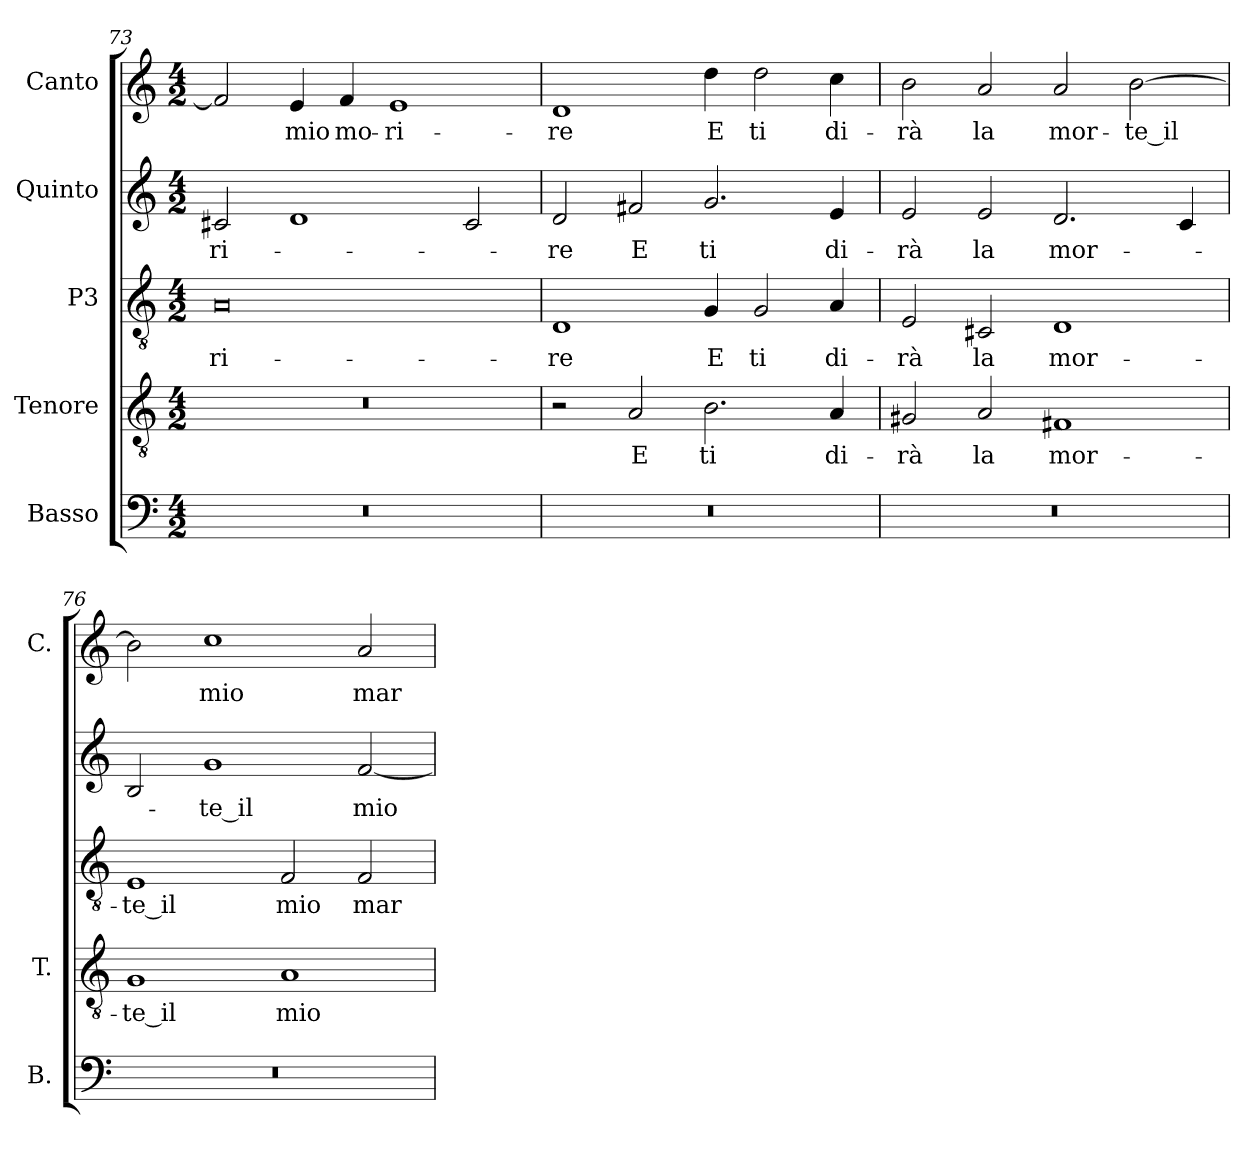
**kern	**kern	**text	**kern	**text	**kern	**text	**kern	**text
*part5	*part4	*part4	*part3	*part3	*part2	*part2	*part1	*part1
*staff5	*staff4	*staff4	*staff3	*staff3	*staff2	*staff2	*staff1	*staff1
*I"Basso	*I"Tenore	*	*I"P3	*	*I"Quinto	*	*I"Canto	*
*I'B.	*I'T.	*	*	*	*	*	*I'C.	*
*clefF4	*clefGv2	*	*clefGv2	*	*clefG2	*	*clefG2	*
*	*ITrd7c12	*	*ITrd7c12	*	*	*	*	*
*k[]	*k[]	*	*k[]	*	*k[]	*	*k[]	*
*C:	*C:	*	*C:	*	*C:	*	*C:	*
*M4/2	*M4/2	*	*M4/2	*	*M4/2	*	*M4/2	*
=73	=73	=73	=73	=73	=73	=73	=73	=73
!LO:N:vis=1	!LO:N:vis=1	!	!	!	!	!	!	!
!	!	!	!	!LO:LY:b:color=#000000	!	!	!	!
!	!	!	!	!	!	!LO:LY:b:color=#000000	!	!
0r	0r	.	0AAi	-ri-	2c#Xi/	-ri-	2fi/]	.
!	!	!	!	!	!	!	!	!LO:LY:b:color=#000000
.	.	.	.	.	1di	.	4ei/	mio
!	!	!	!	!	!	!	!	!LO:LY:b:color=#000000
.	.	.	.	.	.	.	4fi/	mo-
!	!	!	!	!	!	!	!	!LO:LY:b:color=#000000
.	.	.	.	.	.	.	1ei	-ri-
.	.	.	.	.	2c#i/	.	.	.
!!LO:PB:g=z
=74	=74	=74	=74	=74	=74	=74	=74	=74
!LO:N:vis=1	!	!	!	!	!	!	!	!
!	!	!	!	!LO:LY:b:color=#000000	!	!	!	!
!	!	!	!	!	!	!LO:LY:b:color=#000000	!	!
!	!	!	!	!	!	!	!	!LO:LY:b:color=#000000
0r	2r	.	1DDi	-re	2di/	-re	1di	-re
!	!	!LO:LY:b:color=#000000	!	!	!	!	!	!
!	!	!	!	!	!	!LO:LY:b:color=#000000	!	!
.	2AAi/	E	.	.	2f#Xi/	E	.	.
!	!	!LO:LY:b:color=#000000	!	!	!	!	!	!
!	!	!	!	!LO:LY:b:color=#000000	!	!	!	!
!	!	!	!	!	!	!LO:LY:b:color=#000000	!	!
!	!	!	!	!	!	!	!	!LO:LY:b:color=#000000
.	2.BBi\	ti	4GGi/	E	2.gi/	ti	4ddi\	E
!	!	!	!	!LO:LY:b:color=#000000	!	!	!	!
!	!	!	!	!	!	!	!	!LO:LY:b:color=#000000
.	.	.	2GGi/	ti	.	.	2ddi\	ti
!	!	!LO:LY:b:color=#000000	!	!	!	!	!	!
!	!	!	!	!LO:LY:b:color=#000000	!	!	!	!
!	!	!	!	!	!	!LO:LY:b:color=#000000	!	!
!	!	!	!	!	!	!	!	!LO:LY:b:color=#000000
.	4AAi/	di-	4AAi/	di-	4ei/	di-	4cci\	di-
=75	=75	=75	=75	=75	=75	=75	=75	=75
!LO:N:vis=1	!	!	!	!	!	!	!	!
!	!	!LO:LY:b:color=#000000	!	!	!	!	!	!
!	!	!	!	!LO:LY:b:color=#000000	!	!	!	!
!	!	!	!	!	!	!LO:LY:b:color=#000000	!	!
!	!	!	!	!	!	!	!	!LO:LY:b:color=#000000
0r	2GG#Xi/	-rà	2EEi/	-rà	2ei/	-rà	2bi\	-rà
!	!	!LO:LY:b:color=#000000	!	!	!	!	!	!
!	!	!	!	!LO:LY:b:color=#000000	!	!	!	!
!	!	!	!	!	!	!LO:LY:b:color=#000000	!	!
!	!	!	!	!	!	!	!	!LO:LY:b:color=#000000
.	2AAi/	la	2CC#Xi/	la	2ei/	la	2ai/	la
!	!	!LO:LY:b:color=#000000	!	!	!	!	!	!
!	!	!	!	!LO:LY:b:color=#000000	!	!	!	!
!	!	!	!	!	!	!LO:LY:b:color=#000000	!	!
!	!	!	!	!	!	!	!	!LO:LY:b:color=#000000
.	1FF#Xi	mor-	1DDi	mor-	2.di/	mor-	2ai/	mor-
!	!	!	!	!	!	!	!	!LO:LY:b:color=#000000
.	.	.	.	.	.	.	[>2bi\	-te_il
.	.	.	.	.	4ci/	.	.	.
=76	=76	=76	=76	=76	=76	=76	=76	=76
!LO:N:vis=1	!	!	!	!	!	!	!	!
!	!	!LO:LY:b:color=#000000	!	!	!	!	!	!
!	!	!	!	!LO:LY:b:color=#000000	!	!	!	!
0r	1GGi	-te_il	1EEi	-te_il	2Bi/	.	2bi\]	.
!	!	!	!	!	!	!LO:LY:b:color=#000000	!	!
!	!	!	!	!	!	!	!	!LO:LY:b:color=#000000
.	.	.	.	.	1gi	-te_il	1cci	mio
!	!	!LO:LY:b:color=#000000	!	!	!	!	!	!
!	!	!	!	!LO:LY:b:color=#000000	!	!	!	!
.	1AAi	mio	2FFi/	mio	.	.	.	.
!	!	!	!	!LO:LY:b:color=#000000	!	!	!	!
!	!	!	!	!	!	!LO:LY:b:color=#000000	!	!
!	!	!	!	!	!	!	!	!LO:LY:b:color=#000000
.	.	.	2FFi/	mar-	[<2fi/	mio	2ai/	mar-
=	=	=	=	=	=	=	=	=
*-	*-	*-	*-	*-	*-	*-	*-	*-
